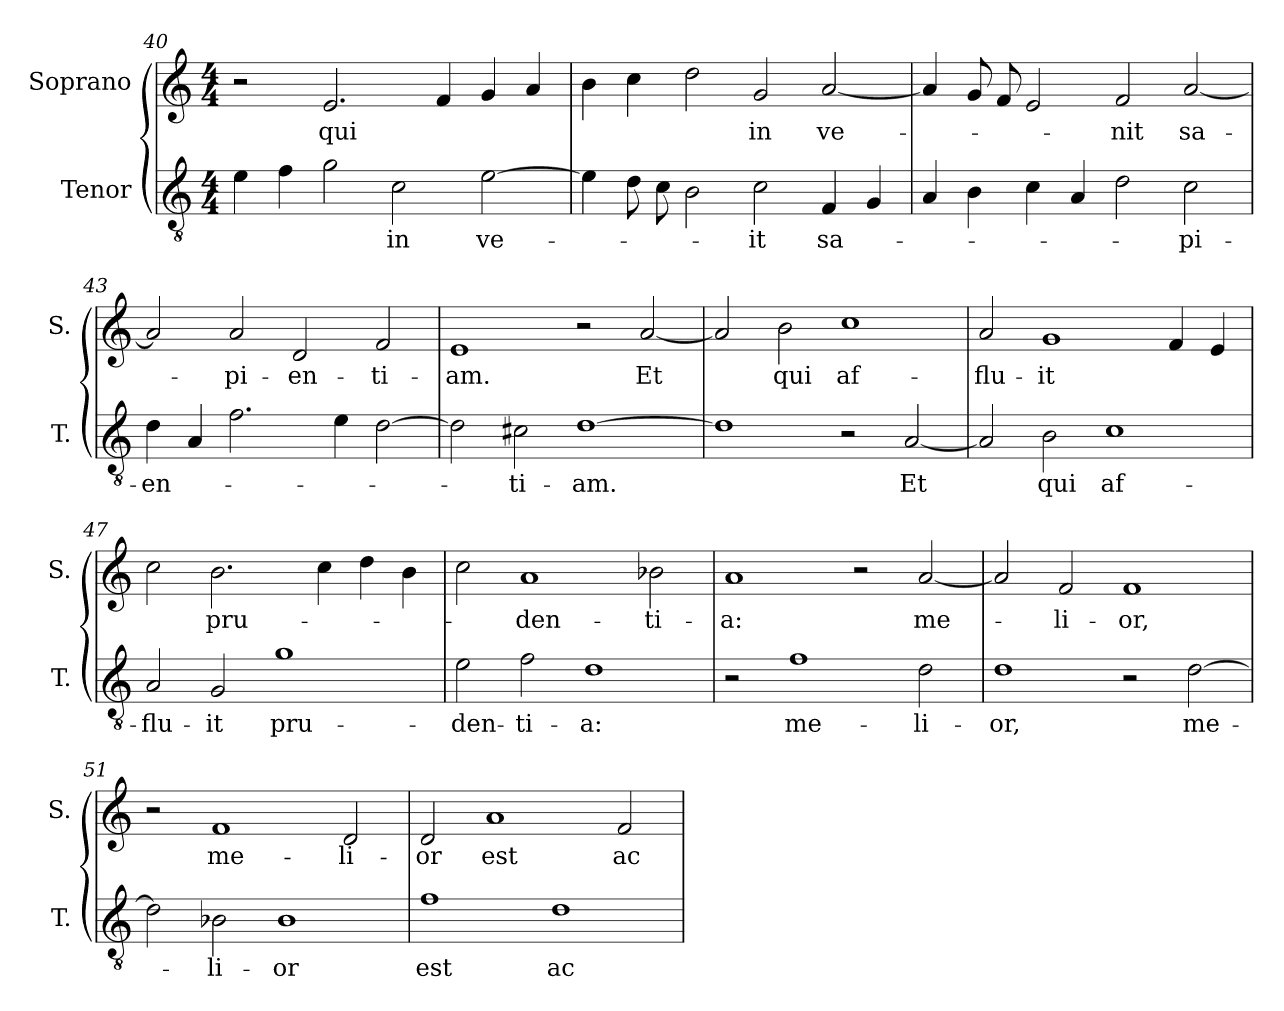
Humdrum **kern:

**kern	**text	**kern	**text
*part2	*part2	*part1	*part1
*staff2	*staff2	*staff1	*staff1
*I"Tenor	*	*I"Soprano	*
*I'T.	*	*I'S.	*
*clefGv2	*	*clefG2	*
*ITrd7c12	*	*	*
*k[]	*	*k[]	*
*C:	*	*C:	*
*M4/4	*	*M4/4	*
=40	=40	=40	=40
4Ei\	.	2r	.
4Fi\	.	.	.
!	!	!	!LO:LY:b:color=#000000
2Gi\	.	2.ei/	qui
!	!LO:LY:b:color=#000000	!	!
2Ci\	in	.	.
.	.	4fi/	.
!	!LO:LY:b:color=#000000	!	!
[2Ei\	ve-	4gi/	.
.	.	4ai/	.
!!LO:LB:g=z
=41	=41	=41	=41
4Ei\]	.	4bi\	.
8Di\	.	4cci\	.
8Ci\	.	.	.
2BBi\	.	2ddi\	.
!	!LO:LY:b:color=#000000	!	!
!	!	!	!LO:LY:b:color=#000000
2Ci\	-it	2gi/	in
!	!LO:LY:b:color=#000000	!	!
!	!	!	!LO:LY:b:color=#000000
4FFi/	sa-	[2ai/	ve-
4GGi/	.	.	.
=42	=42	=42	=42
4AAi/	.	4ai/]	.
4BBi\	.	8gi/	.
.	.	8fi/	.
4Ci\	.	2ei/	.
4AAi/	.	.	.
!	!	!	!LO:LY:b:color=#000000
2Di\	.	2fi/	-nit
!	!LO:LY:b:color=#000000	!	!
!	!	!	!LO:LY:b:color=#000000
2Ci\	-pi-	[2ai/	sa-
=43	=43	=43	=43
!	!LO:LY:b:color=#000000	!	!
4Di\	-en-	2ai/]	.
4AAi/	.	.	.
!	!	!	!LO:LY:b:color=#000000
2.Fi\	.	2ai/	-pi-
!	!	!	!LO:LY:b:color=#000000
.	.	2di/	-en-
4Ei\	.	.	.
!	!	!	!LO:LY:b:color=#000000
[2Di\	.	2fi/	-ti-
=44	=44	=44	=44
!	!	!	!LO:LY:b:color=#000000
2Di\]	.	1ei	-am.
!	!LO:LY:b:color=#000000	!	!
2C#Xi\	-ti-	.	.
!	!LO:LY:b:color=#000000	!	!
[1Di	-am.	2r	.
!	!	!	!LO:LY:b:color=#000000
.	.	[2ai/	Et
=45	=45	=45	=45
1Di]	.	2ai/]	.
!	!	!	!LO:LY:b:color=#000000
.	.	2bi\	qui
!	!	!	!LO:LY:b:color=#000000
2r	.	1cci	af-
!	!LO:LY:b:color=#000000	!	!
[2AAi/	Et	.	.
=46	=46	=46	=46
!	!	!	!LO:LY:b:color=#000000
2AAi/]	.	2ai/	-flu-
!	!LO:LY:b:color=#000000	!	!
!	!	!	!LO:LY:b:color=#000000
2BBi\	qui	1gi	-it
!	!LO:LY:b:color=#000000	!	!
1Ci	af-	.	.
.	.	4fi/	.
.	.	4ei/	.
=47	=47	=47	=47
!	!LO:LY:b:color=#000000	!	!
2AAi/	-flu-	2cci\	.
!	!LO:LY:b:color=#000000	!	!
!	!	!	!LO:LY:b:color=#000000
2GGi/	-it	2.bi\	pru-
!	!LO:LY:b:color=#000000	!	!
1Gi	pru-	.	.
.	.	4cci\	.
.	.	4ddi\	.
.	.	4bi\	.
!!LO:LB:g=z
=48	=48	=48	=48
!	!LO:LY:b:color=#000000	!	!
2Ei\	-den-	2cci\	.
!	!LO:LY:b:color=#000000	!	!
!	!	!	!LO:LY:b:color=#000000
2Fi\	-ti-	1ai	-den-
!	!LO:LY:b:color=#000000	!	!
1Di	-a:	.	.
!	!	!	!LO:LY:b:color=#000000
.	.	2b-Xi\	-ti-
=49	=49	=49	=49
!	!	!	!LO:LY:b:color=#000000
2r	.	1ai	-a:
!	!LO:LY:b:color=#000000	!	!
1Fi	me-	.	.
.	.	2r	.
!	!LO:LY:b:color=#000000	!	!
!	!	!	!LO:LY:b:color=#000000
2Di\	-li-	[2ai/	me-
=50	=50	=50	=50
!	!LO:LY:b:color=#000000	!	!
1Di	-or,	2ai/]	.
!	!	!	!LO:LY:b:color=#000000
.	.	2fi/	-li-
!	!	!	!LO:LY:b:color=#000000
2r	.	1fi	-or,
!	!LO:LY:b:color=#000000	!	!
[2Di\	me-	.	.
=51	=51	=51	=51
2Di\]	.	2r	.
!	!LO:LY:b:color=#000000	!	!
!	!	!	!LO:LY:b:color=#000000
2BB-Xi\	-li-	1fi	me-
!	!LO:LY:b:color=#000000	!	!
1BB-i	-or	.	.
!	!	!	!LO:LY:b:color=#000000
.	.	2di/	-li-
=52	=52	=52	=52
!	!LO:LY:b:color=#000000	!	!
!	!	!	!LO:LY:b:color=#000000
1Fi	est	2di/	-or
!	!	!	!LO:LY:b:color=#000000
.	.	1ai	est
!	!LO:LY:b:color=#000000	!	!
1Di	ac-	.	.
!	!	!	!LO:LY:b:color=#000000
.	.	2fi/	ac-
=	=	=	=
*-	*-	*-	*-
